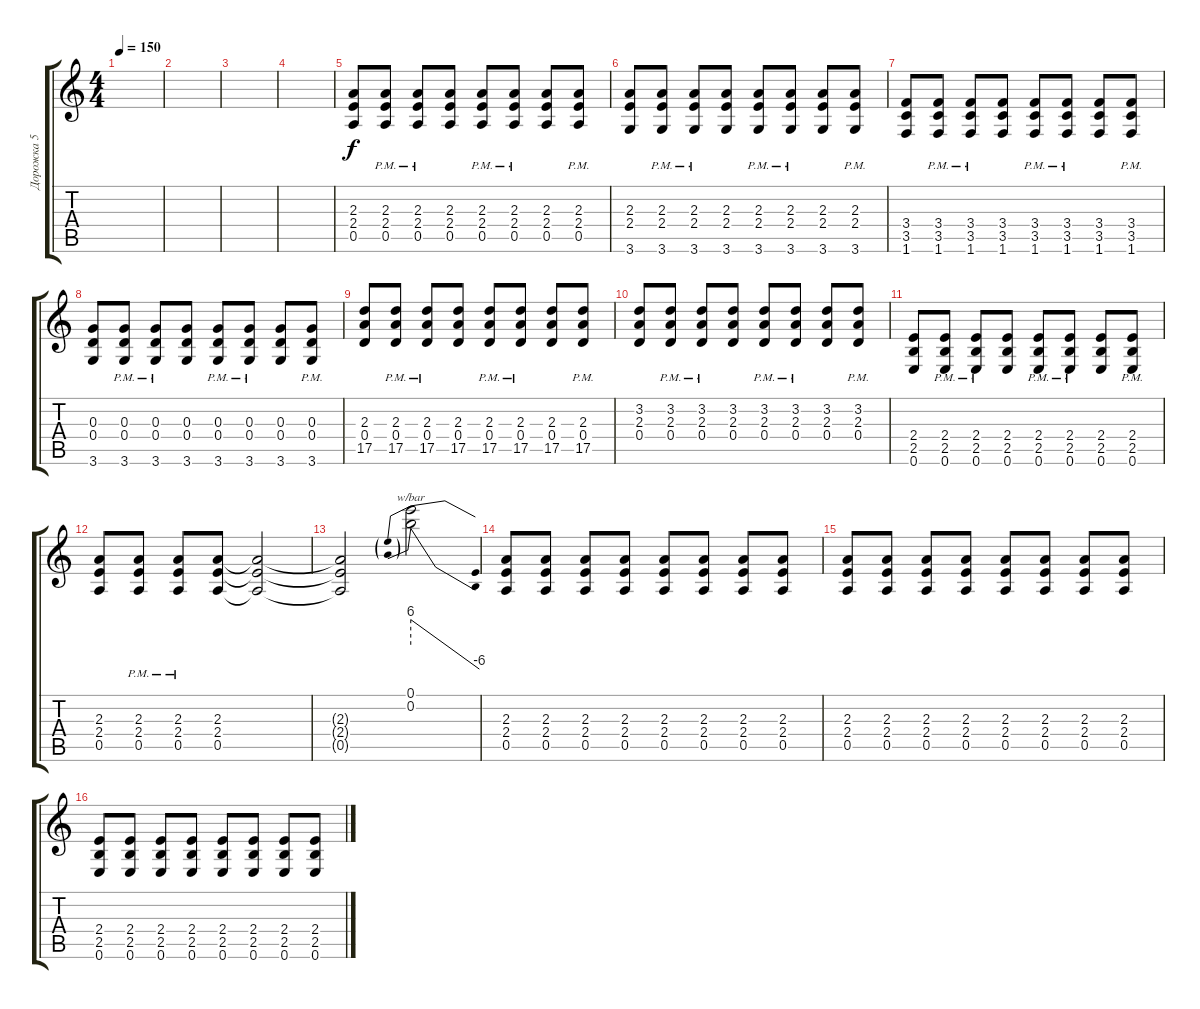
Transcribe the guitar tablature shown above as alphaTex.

\track ("Дорожка 5" "Дорожка 5") {instrument distortionguitar}
\staff {score tabs}
\tuning (E4 B3 G3 D3 A2 E2) {hide}
\ts (4 4)
\tempo 150
\clef g2
\ks c
|
|
|
|
(2.3 2.4 0.5).8 (2.3{pm} 2.4{pm} 0.5{pm}).8 (2.3{pm} 2.4{pm} 0.5{pm}).8 (2.3 2.4 0.5).8 (2.3{pm} 2.4{pm} 0.5{pm}).8 (2.3{pm} 2.4{pm} 0.5{pm}).8 (2.3 2.4 0.5).8 (2.3{pm} 2.4{pm} 0.5{pm}).8 |
(2.3 2.4 3.6).8 (2.3{pm} 2.4{pm} 3.6{pm}).8 (2.3{pm} 2.4{pm} 3.6{pm}).8 (2.3 2.4 3.6).8 (2.3{pm} 2.4{pm} 3.6{pm}).8 (2.3{pm} 2.4{pm} 3.6{pm}).8 (2.3 2.4 3.6).8 (2.3{pm} 2.4{pm} 3.6{pm}).8 |
(3.4 3.5 1.6).8 (3.4{pm} 3.5{pm} 1.6{pm}).8 (3.4{pm} 3.5{pm} 1.6{pm}).8 (3.4 3.5 1.6).8 (3.4{pm} 3.5{pm} 1.6{pm}).8 (3.4{pm} 3.5{pm} 1.6{pm}).8 (3.4 3.5 1.6).8 (3.4{pm} 3.5{pm} 1.6{pm}).8 |
(0.3 0.4 3.6).8 (0.3{pm} 0.4{pm} 3.6{pm}).8 (0.3{pm} 0.4{pm} 3.6{pm}).8 (0.3 0.4 3.6).8 (0.3{pm} 0.4{pm} 3.6{pm}).8 (0.3{pm} 0.4{pm} 3.6{pm}).8 (0.3 0.4 3.6).8 (0.3{pm} 0.4{pm} 3.6{pm}).8 |
(2.3 0.4 17.5).8 (2.3{pm} 0.4{pm} 17.5{pm}).8 (2.3{pm} 0.4{pm} 17.5{pm}).8 (2.3 0.4 17.5).8 (2.3{pm} 0.4{pm} 17.5{pm}).8 (2.3{pm} 0.4{pm} 17.5{pm}).8 (2.3 0.4 17.5).8 (2.3{pm} 0.4{pm} 17.5{pm}).8 |
(3.2 2.3 0.4).8 (3.2{pm} 2.3{pm} 0.4{pm}).8 (3.2{pm} 2.3{pm} 0.4{pm}).8 (3.2 2.3 0.4).8 (3.2{pm} 2.3{pm} 0.4{pm}).8 (3.2{pm} 2.3{pm} 0.4{pm}).8 (3.2 2.3 0.4).8 (3.2{pm} 2.3{pm} 0.4{pm}).8 |
(2.4 2.5 0.6).8 (2.4{pm} 2.5{pm} 0.6{pm}).8 (2.4{pm} 2.5{pm} 0.6{pm}).8 (2.4 2.5 0.6).8 (2.4{pm} 2.5{pm} 0.6{pm}).8 (2.4{pm} 2.5{pm} 0.6{pm}).8 (2.4 2.5 0.6).8 (2.4{pm} 2.5{pm} 0.6{pm}).8 |
(2.3 2.4 0.5).8 (2.3{pm} 2.4{pm} 0.5{pm}).8 (2.3{pm} 2.4{pm} 0.5{pm}).8 (2.3 2.4 0.5).8 (2.3{t} 2.4{t} 0.5{t}).2 |
(2.3{t} 2.4{t} 0.5{t}).2 (0.1 0.2).2{tbe (predivedive default 0 24 60 -24)} |
(2.3 2.4 0.5).8 (2.3 2.4 0.5).8 (2.3 2.4 0.5).8 (2.3 2.4 0.5).8 (2.3 2.4 0.5).8 (2.3 2.4 0.5).8 (2.3 2.4 0.5).8 (2.3 2.4 0.5).8 |
(2.3 2.4 0.5).8 (2.3 2.4 0.5).8 (2.3 2.4 0.5).8 (2.3 2.4 0.5).8 (2.3 2.4 0.5).8 (2.3 2.4 0.5).8 (2.3 2.4 0.5).8 (2.3 2.4 0.5).8 |
(2.4 2.5 0.6).8 (2.4 2.5 0.6).8 (2.4 2.5 0.6).8 (2.4 2.5 0.6).8 (2.4 2.5 0.6).8 (2.4 2.5 0.6).8 (2.4 2.5 0.6).8 (2.4 2.5 0.6).8
